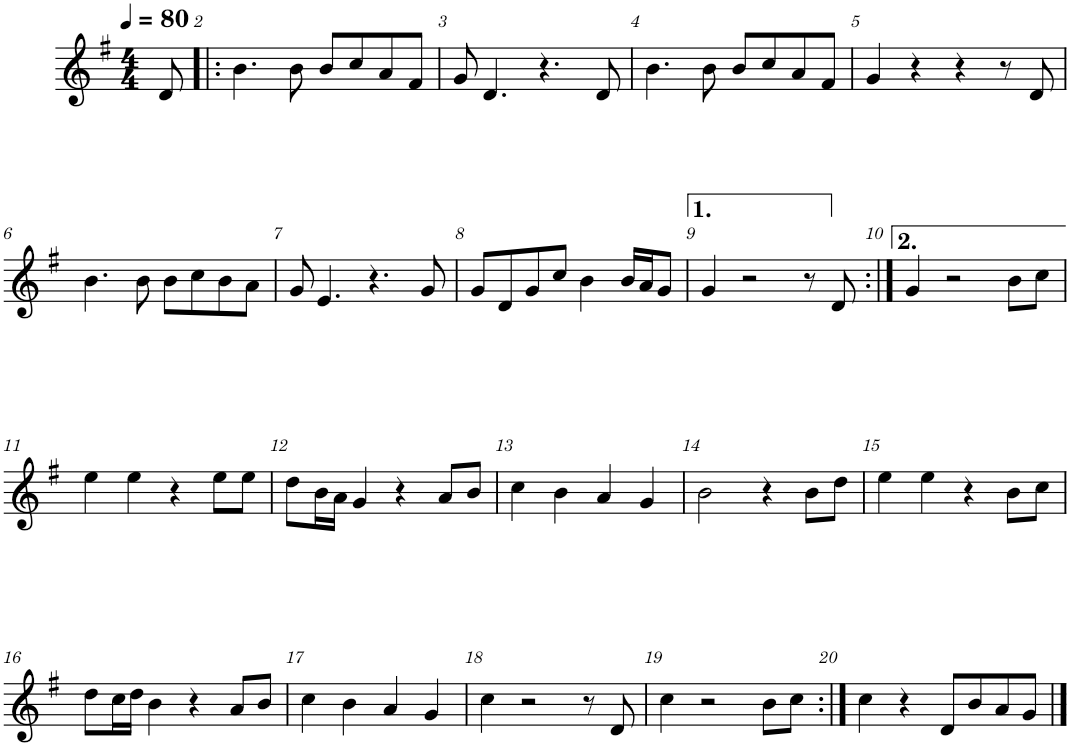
**kern
*part1
*staff1
*I"Sopraan
*I'Sop.
*clefG2
*Trd7c12
*k[f#]
*M4/4
*MM80
=1
8d/
=2!|:
4.b\
8b\
8b/L
8cc/
8a/
8f#/J
=3
8g/
4.d/
4.r
8d/
=4
4.b\
8b\
8b/L
8cc/
8a/
8f#/J
=5
4g/
4r
4r
8r
8d/
!!LO:LB:g=z
=6
4.b\
8b\
8b\L
8cc\
8b\
8a\J
=7
8g/
4.e/
4.r
8g/
=8
8g/L
8d/
8g/
8cc/J
4b\
16b/LL
16a/J
8g/J
=9
4g/
2r
8r
8d/
=10:|!
4g/
2r
8b\L
8cc\J
!!LO:LB:g=z
=11
4ee\
4ee\
4r
8ee\L
8ee\J
=12
8dd\L
16b\L
16a\JJ
4g/
4r
8a/L
8b/J
=13
4cc\
4b\
4a/
4g/
=14
2b\
4r
8b\L
8dd\J
=15
4ee\
4ee\
4r
8b\L
8cc\J
!!LO:LB:g=z
=16
8dd\L
16cc\L
16dd\JJ
4b\
4r
8a/L
8b/J
=17
4cc\
4b\
4a/
4g/
=18
4cc\
2r
8r
8d/
=19
4cc\
2r
8b\L
8cc\J
=20:|!
4cc\
4r
8d/L
8b/
8a/
8g/J
==
*-
